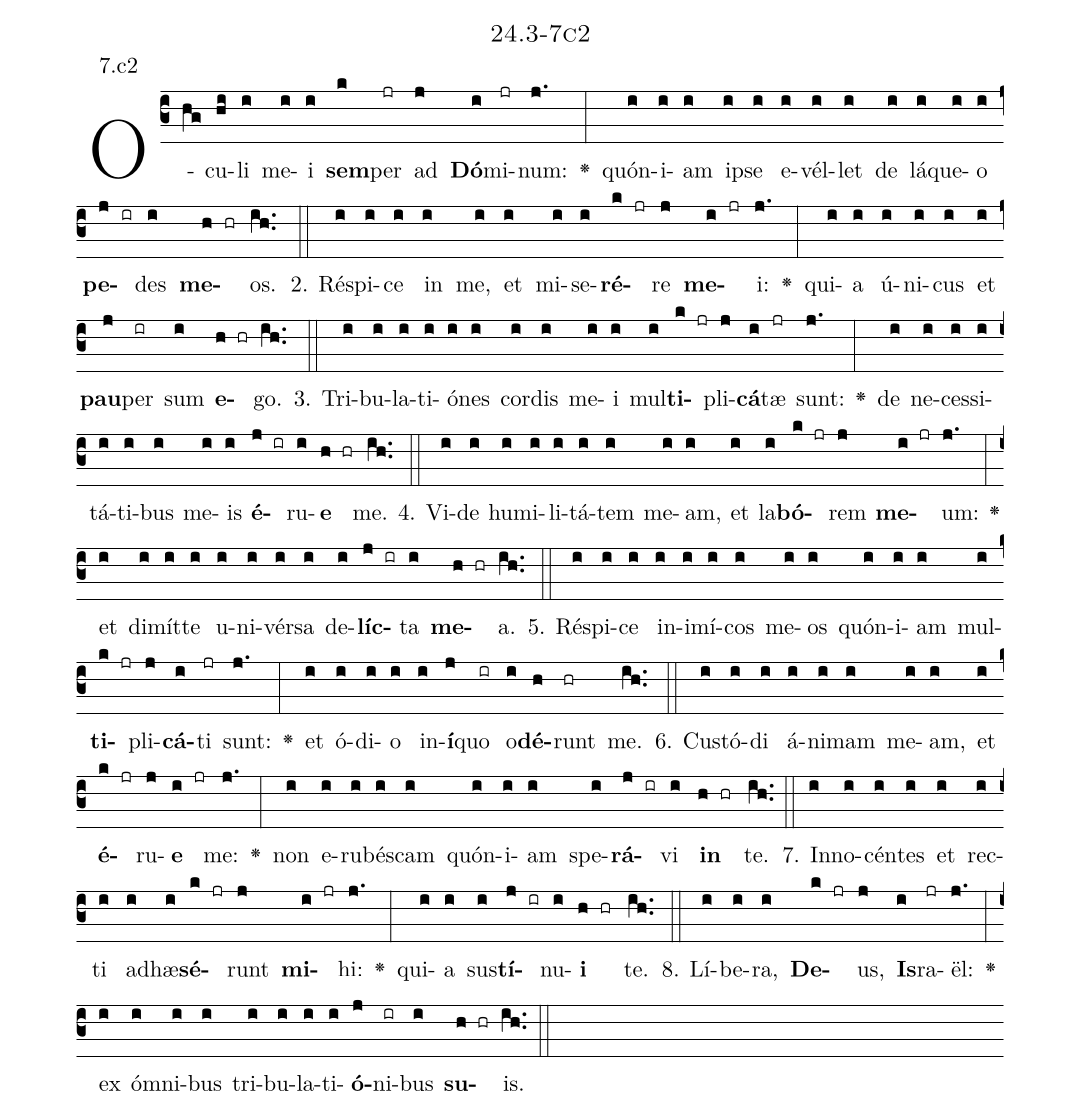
name: 24.3-7c2;
annotation: 7.c2;
%%
(c3)O(hg)cu(hi)li(i) me(i)i(i) <b>sem</b>(k)per(jr) ad(j) <b>Dó</b>(i)mi(jr)num:(j.) <v>\greheightstar</v>(:) quón(i)i(i)am(i) ip(i)se(i) e(i)vél(i)let(i) de(i) lá(i)que(i)o(i) <b>pe</b>(j ir)des(i) <b>me</b>(h hr)os.(ih..) (::)
2. Ré(i)spi(i)ce(i) in(i) me,(i) et(i) mi(i)se(i)<b>ré</b>(k jr)re(j) <b>me</b>(i jr)i:(j.) <v>\greheightstar</v>(:) qui(i)a(i) ú(i)ni(i)cus(i) et(i) <b>pau</b>(j)per(ir) sum(i) <b>e</b>(h hr)go.(ih..) (::)
3. Tri(i)bu(i)la(i)ti(i)ó(i)nes(i) cor(i)dis(i) me(i)i(i) mul(i)<b>ti</b>(k jr)pli(j)<b>cá</b>(i)tæ(jr) sunt:(j.) <v>\greheightstar</v>(:) de(i) ne(i)ces(i)si(i)tá(i)ti(i)bus(i) me(i)is(i) <b>é</b>(j ir)ru(i)<b>e</b>(h hr) me.(ih..) (::)
4. Vi(i)de(i) hu(i)mi(i)li(i)tá(i)tem(i) me(i)am,(i) et(i) la(i)<b>bó</b>(k jr)rem(j) <b>me</b>(i jr)um:(j.) <v>\greheightstar</v>(:) et(i) di(i)mít(i)te(i) u(i)ni(i)vér(i)sa(i) de(i)<b>líc</b>(j ir)ta(i) <b>me</b>(h hr)a.(ih..) (::)
5. Ré(i)spi(i)ce(i) in(i)i(i)mí(i)cos(i) me(i)os(i) quón(i)i(i)am(i) mul(i)<b>ti</b>(k jr)pli(j)<b>cá</b>(i)ti(jr) sunt:(j.) <v>\greheightstar</v>(:) et(i) ó(i)di(i)o(i) in(i)<b>í</b>(j)quo(ir) o(i)<b>dé</b>(h)runt(hr) me.(ih..) (::)
6. Cus(i)tó(i)di(i) á(i)ni(i)mam(i) me(i)am,(i) et(i) <b>é</b>(k jr)ru(j)<b>e</b>(i jr) me:(j.) <v>\greheightstar</v>(:) non(i) e(i)ru(i)bés(i)cam(i) quón(i)i(i)am(i) spe(i)<b>rá</b>(j ir)vi(i) <b>in</b>(h hr) te.(ih..) (::)
7. In(i)no(i)cén(i)tes(i) et(i) rec(i)ti(i) ad(i)hæ(i)<b>sé</b>(k jr)runt(j) <b>mi</b>(i jr)hi:(j.) <v>\greheightstar</v>(:) qui(i)a(i) sus(i)<b>tí</b>(j ir)nu(i)<b>i</b>(h hr) te.(ih..) (::)
8. Lí(i)be(i)ra,(i) <b>De</b>(k jr)us,(j) <b>Is</b>(i)ra(jr)ël:(j.) <v>\greheightstar</v>(:) ex(i) óm(i)ni(i)bus(i) tri(i)bu(i)la(i)ti(i)<b>ó</b>(j)ni(ir)bus(i) <b>su</b>(h hr)is.(ih..) (::)
